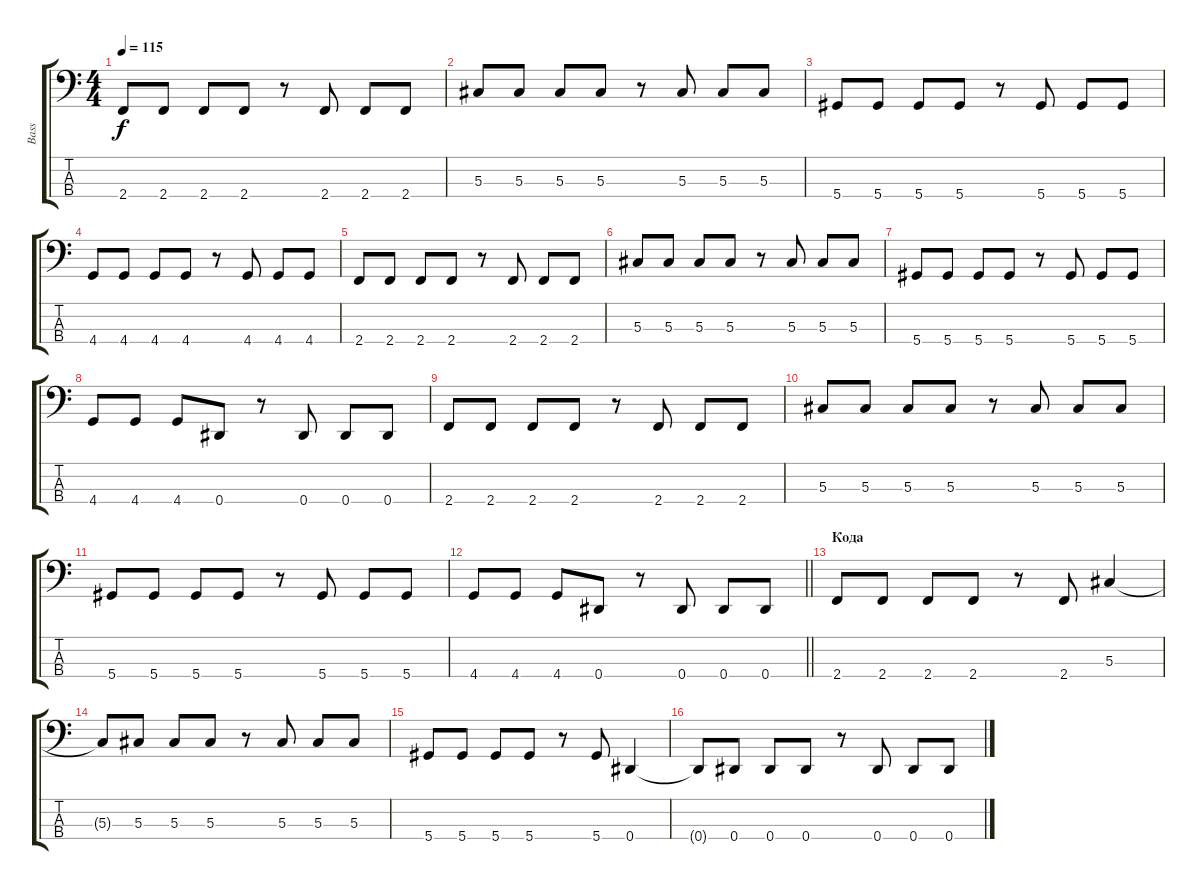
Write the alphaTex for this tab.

\track ("Bass" "Bass") {instrument electricbasspick}
\staff {score tabs}
\tuning (Gb2 Db2 Ab1 Eb1) {hide}
\ts (4 4)
\tempo 115
\clef f4
\ks c
2.4.8{dy f} 2.4.8 2.4.8 2.4.8 r.8 2.4.8 2.4.8 2.4.8 |
5.3.8 5.3.8 5.3.8 5.3.8 r.8 5.3.8 5.3.8 5.3.8 |
5.4.8 5.4.8 5.4.8 5.4.8 r.8 5.4.8 5.4.8 5.4.8 |
4.4.8 4.4.8 4.4.8 4.4.8 r.8 4.4.8 4.4.8 4.4.8 |
2.4.8 2.4.8 2.4.8 2.4.8 r.8 2.4.8 2.4.8 2.4.8 |
5.3.8 5.3.8 5.3.8 5.3.8 r.8 5.3.8 5.3.8 5.3.8 |
5.4.8 5.4.8 5.4.8 5.4.8 r.8 5.4.8 5.4.8 5.4.8 |
4.4.8 4.4.8 4.4.8 0.4.8 r.8 0.4.8 0.4.8 0.4.8 |
2.4.8 2.4.8 2.4.8 2.4.8 r.8 2.4.8 2.4.8 2.4.8 |
5.3.8 5.3.8 5.3.8 5.3.8 r.8 5.3.8 5.3.8 5.3.8 |
5.4.8 5.4.8 5.4.8 5.4.8 r.8 5.4.8 5.4.8 5.4.8 |
\barLineRight lightlight
4.4.8 4.4.8 4.4.8 0.4.8 r.8 0.4.8 0.4.8 0.4.8 |
\section ("" "Кода")
2.4.8{volume 9} 2.4.8 2.4.8 2.4.8 r.8 2.4.8 5.3.4 |
5.3{t}.8 5.3.8 5.3.8 5.3.8 r.8 5.3.8 5.3.8 5.3.8 |
5.4.8 5.4.8 5.4.8 5.4.8 r.8 5.4.8 0.4.4 |
0.4{t}.8{volume 6} 0.4.8 0.4.8 0.4.8 r.8 0.4.8 0.4.8 0.4.8
